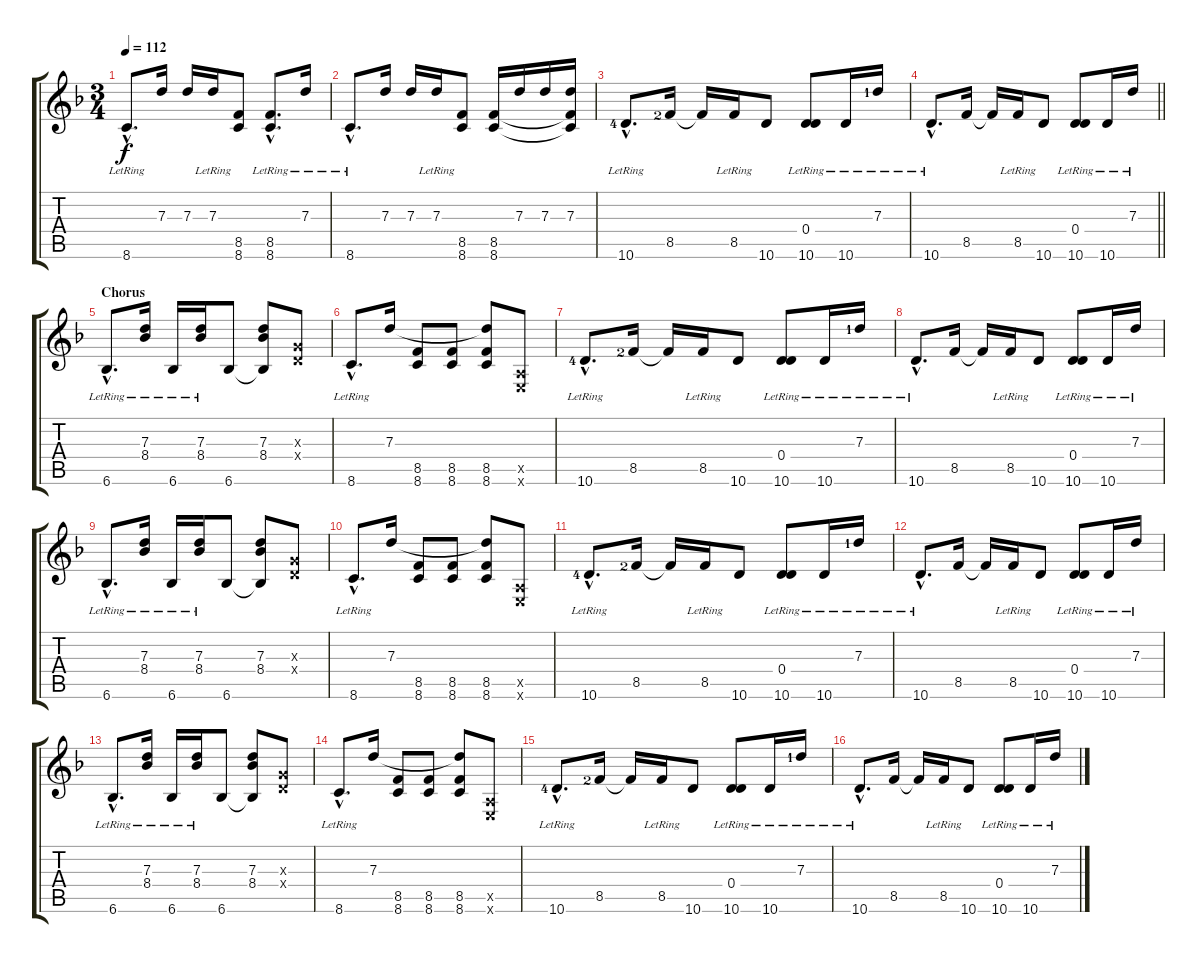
\track "" {instrument electricguitarmuted}
\staff {score tabs}
\tuning (E4 B3 G3 D3 A2 E2) {hide}
\ts (3 4)
\tempo 112
\clef g2
\ks dminor
8.6{hac lr}.8{d dy f instrument acousticguitarsteel} 7.3.16 7.3.16 7.3{lr}.16 (8.5 8.6).8 (8.5{hac lr} 8.6{hac lr}).8{d} 7.3{lr}.16 |
8.6{hac lr}.8{d instrument acousticguitarsteel} 7.3.16 7.3.16 7.3{lr}.16 (8.5 8.6).8 (8.5 8.6).16 7.3.16 7.3.16 (7.3 8.5{t} 8.6{t}).16 |
10.6{hac lr lf 5}.8{d instrument electricguitarmuted} 8.5{lf 3}.16 8.5{t}.16 8.5{lr}.16 10.6.8 (0.4{lr} 10.6).8 10.6{lr}.16 7.3{lr lf 2}.16 |
\barLineRight lightlight
10.6{hac lr}.8{d} 8.5.16 8.5{t}.16 8.5{lr}.16 10.6.8 (0.4{lr} 10.6).8 10.6{lr}.16 7.3{lr}.16 |
\section ("" "Chorus")
6.6{hac lr}.8{d instrument acousticguitarsteel} (7.3{lr} 8.4{lr}).16 6.6{lr}.16 (7.3{lr} 8.4{lr}).16 6.6.8 (7.3 8.4 6.6{t}).8 (0.3{x} 0.4{x}).8 |
8.6{hac lr}.8{d instrument acousticguitarsteel} 7.3.16 (8.5 8.6).8 (8.5 8.6).8 (7.3{t} 8.5 8.6).8 (0.5{x} 0.6{x}).8 |
10.6{hac lr lf 5}.8{d instrument electricguitarmuted} 8.5{lf 3}.16 8.5{t}.16 8.5{lr}.16 10.6.8 (0.4{lr} 10.6).8 10.6{lr}.16 7.3{lr lf 2}.16 |
10.6{hac lr}.8{d} 8.5.16 8.5{t}.16 8.5{lr}.16 10.6.8 (0.4{lr} 10.6).8 10.6{lr}.16 7.3{lr}.16 |
6.6{hac lr}.8{d instrument acousticguitarsteel} (7.3{lr} 8.4{lr}).16 6.6{lr}.16 (7.3{lr} 8.4{lr}).16 6.6.8 (7.3 8.4 6.6{t}).8 (0.3{x} 0.4{x}).8 |
8.6{hac lr}.8{d instrument acousticguitarsteel} 7.3.16 (8.5 8.6).8 (8.5 8.6).8 (7.3{t} 8.5 8.6).8 (0.5{x} 0.6{x}).8 |
10.6{hac lr lf 5}.8{d instrument electricguitarmuted} 8.5{lf 3}.16 8.5{t}.16 8.5{lr}.16 10.6.8 (0.4{lr} 10.6).8 10.6{lr}.16 7.3{lr lf 2}.16 |
10.6{hac lr}.8{d} 8.5.16 8.5{t}.16 8.5{lr}.16 10.6.8 (0.4{lr} 10.6).8 10.6{lr}.16 7.3{lr}.16 |
6.6{hac lr}.8{d instrument acousticguitarsteel} (7.3{lr} 8.4{lr}).16 6.6{lr}.16 (7.3{lr} 8.4{lr}).16 6.6.8 (7.3 8.4 6.6{t}).8 (0.3{x} 0.4{x}).8 |
8.6{hac lr}.8{d instrument acousticguitarsteel} 7.3.16 (8.5 8.6).8 (8.5 8.6).8 (7.3{t} 8.5 8.6).8 (0.5{x} 0.6{x}).8 |
10.6{hac lr lf 5}.8{d instrument electricguitarmuted} 8.5{lf 3}.16 8.5{t}.16 8.5{lr}.16 10.6.8 (0.4{lr} 10.6).8 10.6{lr}.16 7.3{lr lf 2}.16 |
10.6{hac lr}.8{d} 8.5.16 8.5{t}.16 8.5{lr}.16 10.6.8 (0.4{lr} 10.6).8 10.6{lr}.16 7.3{lr}.16
